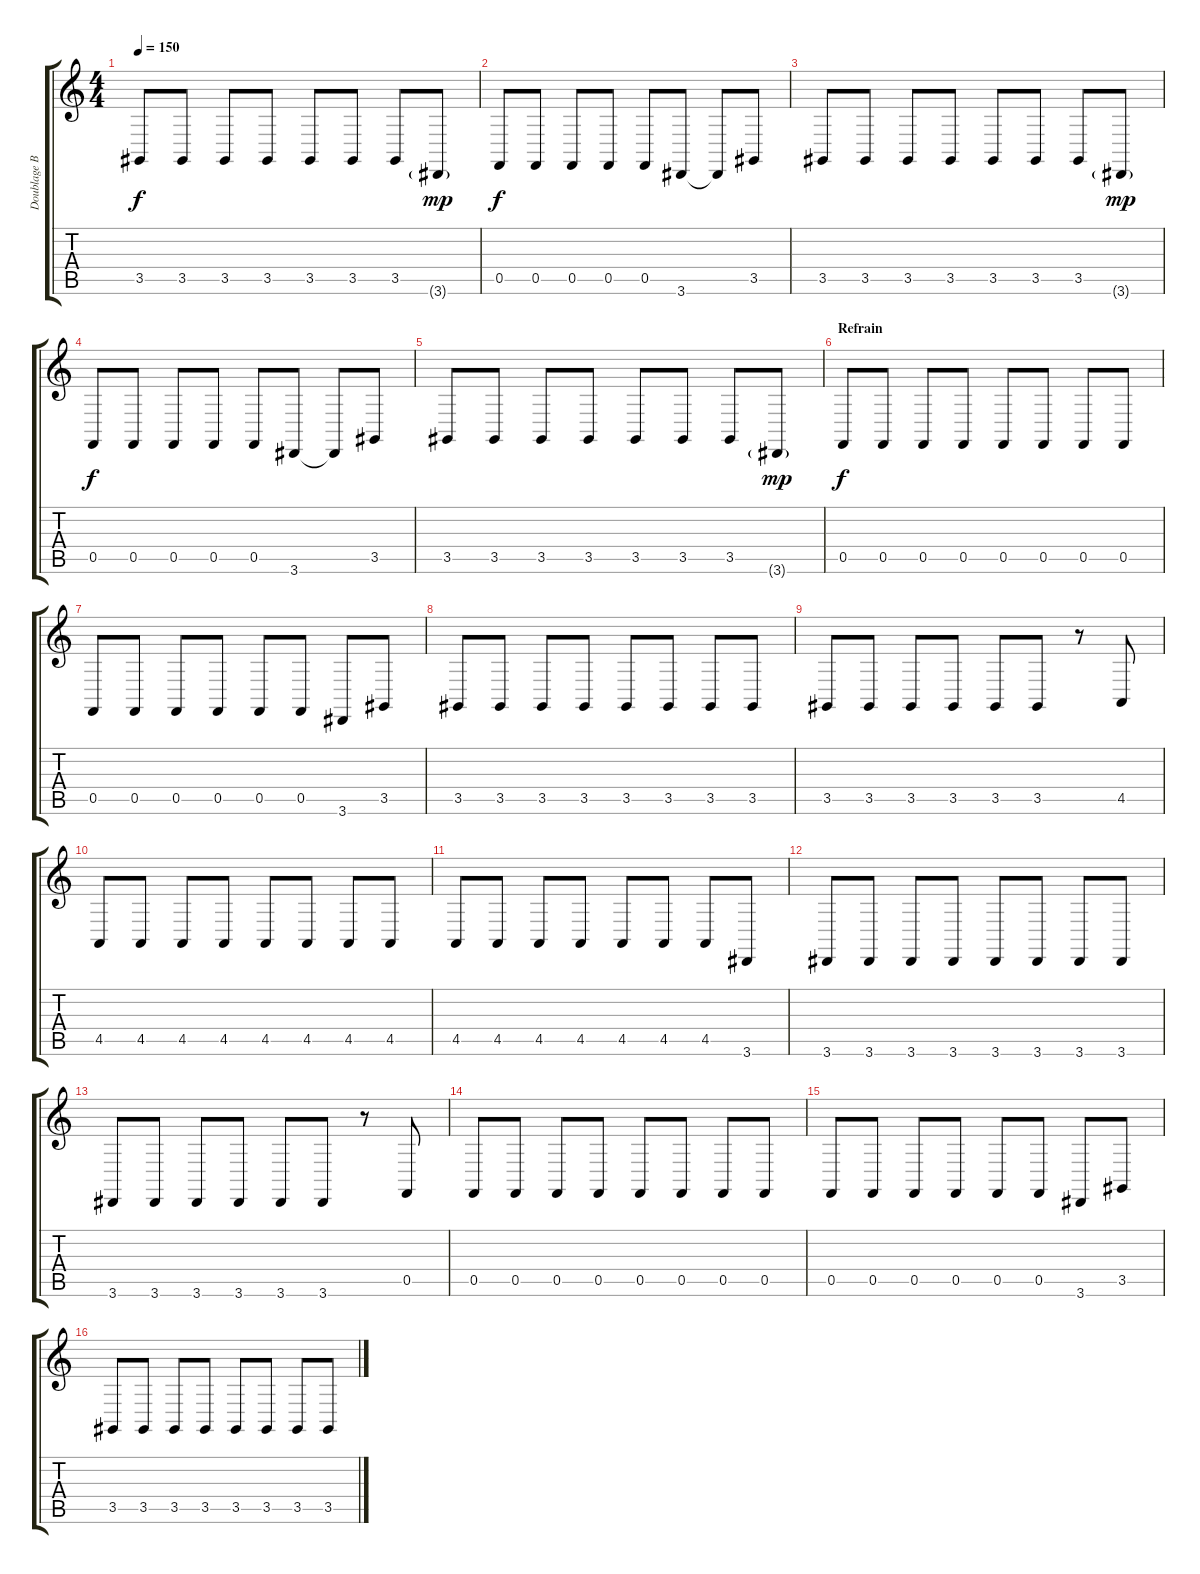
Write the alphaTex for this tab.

\track ("Doublage Basse" "Doublage B") {instrument lead8bassandlead}
\staff {score tabs}
\tuning (C4 G3 Eb3 Bb2 F2 C2) {hide}
\ts (4 4)
\tempo 150
\clef g2
\ks c
3.5.8{dy f} 3.5.8 3.5.8 3.5.8 3.5.8 3.5.8 3.5.8 3.6{g}.8{dy mp} |
0.5.8{dy f} 0.5.8 0.5.8 0.5.8 0.5.8 3.6.8 3.6{t}.8 3.5.8 |
3.5.8 3.5.8 3.5.8 3.5.8 3.5.8 3.5.8 3.5.8 3.6{g}.8{dy mp} |
0.5.8{dy f} 0.5.8 0.5.8 0.5.8 0.5.8 3.6.8 3.6{t}.8 3.5.8 |
3.5.8 3.5.8 3.5.8 3.5.8 3.5.8 3.5.8 3.5.8 3.6{g}.8{dy mp} |
\section ("" "Refrain")
0.5.8{dy f} 0.5.8 0.5.8 0.5.8 0.5.8 0.5.8 0.5.8 0.5.8 |
0.5.8 0.5.8 0.5.8 0.5.8 0.5.8 0.5.8 3.6.8 3.5.8 |
3.5.8 3.5.8 3.5.8 3.5.8 3.5.8 3.5.8 3.5.8 3.5.8 |
3.5.8 3.5.8 3.5.8 3.5.8 3.5.8 3.5.8 r.8 4.5.8 |
4.5.8 4.5.8 4.5.8 4.5.8 4.5.8 4.5.8 4.5.8 4.5.8 |
4.5.8 4.5.8 4.5.8 4.5.8 4.5.8 4.5.8 4.5.8 3.6.8 |
3.6.8 3.6.8 3.6.8 3.6.8 3.6.8 3.6.8 3.6.8 3.6.8 |
3.6.8 3.6.8 3.6.8 3.6.8 3.6.8 3.6.8 r.8 0.5.8 |
0.5.8 0.5.8 0.5.8 0.5.8 0.5.8 0.5.8 0.5.8 0.5.8 |
0.5.8 0.5.8 0.5.8 0.5.8 0.5.8 0.5.8 3.6.8 3.5.8 |
3.5.8 3.5.8 3.5.8 3.5.8 3.5.8 3.5.8 3.5.8 3.5.8
